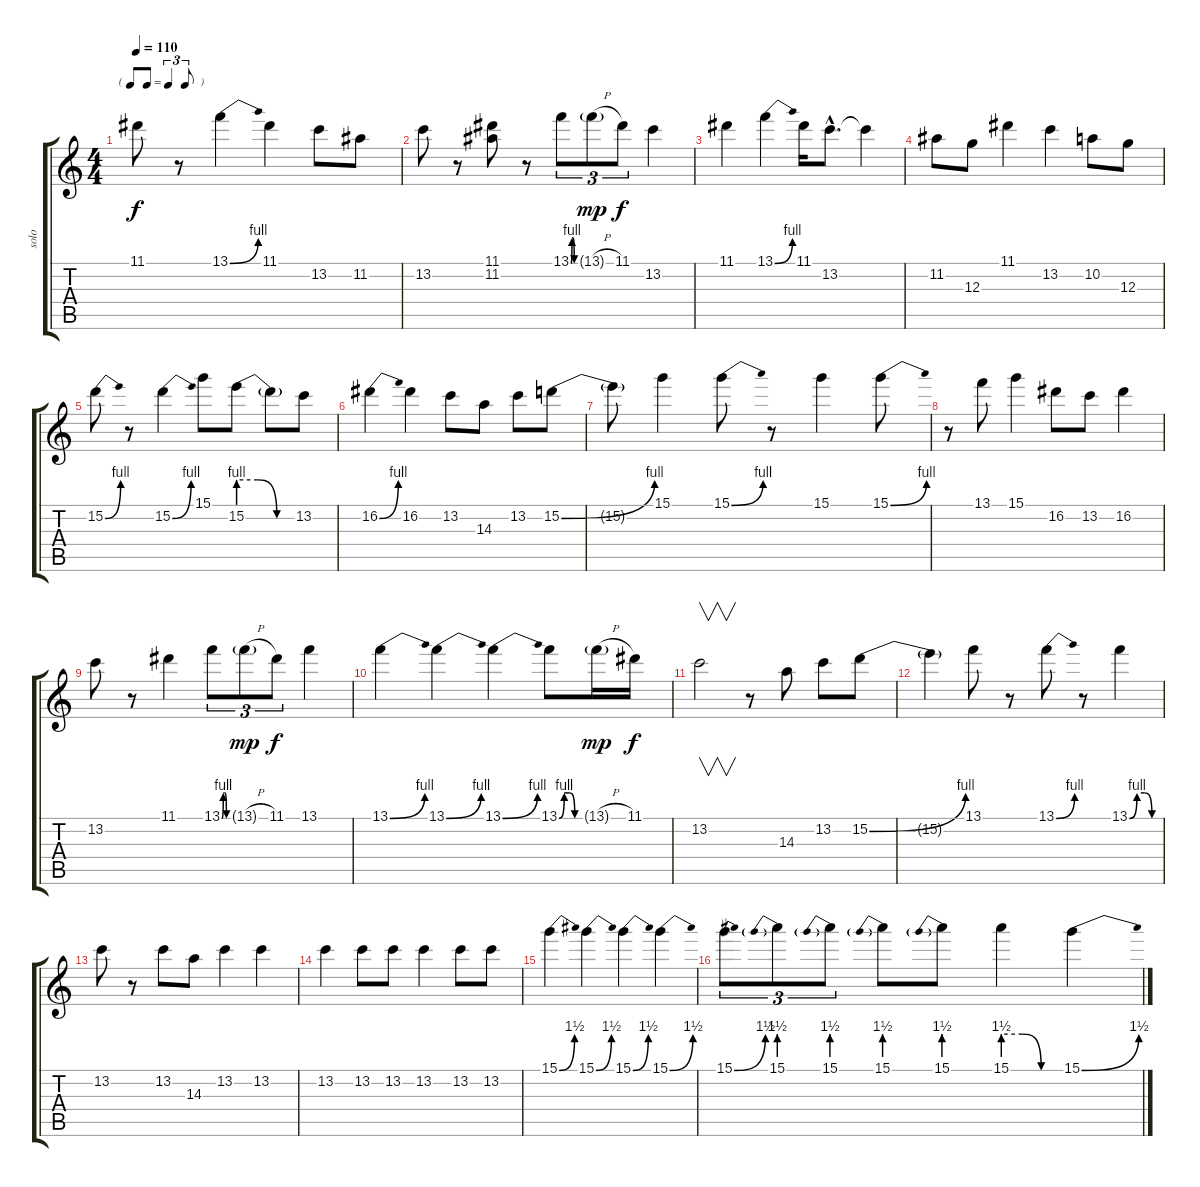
\track ("solo" "solo") {instrument distortionguitar}
\staff {score tabs}
\tuning (E4 B3 G3 D3 A2 E2) {hide}
\ts (4 4)
\tf triplet8th
\tempo 110
\clef g2
\ks c
11.1.8{dy f} r.8 13.1{be (bend 0 0 60 4)}.4 11.1.4 13.2.8 11.2.8 |
13.2.8 r.8 (11.1 11.2).8 r.8 13.1{be (custom 0 0 15 4 30 4 45 0 60 0)}.8{tu (3 2)} 13.1{h g}.8{tu (3 2) dy mp} 11.1.8{tu (3 2) dy f} 13.2.4 |
11.1.4 13.1{be (bend 0 0 60 4)}.4 11.1.16 13.2{hac}.8{d} 13.2{t}.4 |
11.2.8 12.3.8 11.1.4 13.2.4 10.2.8 12.3.8 |
15.2{be (bend 0 0 60 4)}.8 r.8 15.2{be (bend 0 0 60 4)}.4 15.1.8 15.2{be (custom 0 4 20 4 40 0 60 0)}.8 15.2{t}.8 13.2.8 |
16.2{be (bend 0 0 60 4)}.4 16.2.4 13.2.8 14.3.8 13.2.8 15.2{be (bend 0 0 60 4)}.8 |
15.2{t}.8 15.1.4 15.1{be (bend 0 0 60 4)}.8 r.8 15.1.4 15.1{be (bend 0 0 60 4)}.8 |
r.8 13.1.8 15.1.4 16.2.8 13.2.8 16.2.4 |
13.2.8 r.8 11.1.4 13.1{be (custom 0 0 15 4 30 4 45 0 60 0)}.8{tu (3 2)} 13.1{h g}.8{tu (3 2) dy mp} 11.1.8{tu (3 2) dy f} 13.1.4 |
13.1{be (bend 0 0 60 4)}.4 13.1{be (bend 0 0 60 4)}.4 13.1{be (bend 0 0 60 4)}.4 13.1{be (custom 0 0 15 4 30 4 45 0 60 0)}.8 13.1{h g}.16{dy mp} 11.1.16{dy f} |
13.2.2{v} r.8 14.3.8 13.2.8 15.2{be (bend 0 0 60 4)}.8 |
15.2{t}.4 13.1.8 r.8 13.1{be (bend 0 0 60 4)}.8 r.8 13.1{be (custom 0 0 15 4 30 4 45 0 60 0)}.4 |
13.2.8 r.8 13.2.8 14.3.8 13.2.4 13.2.4 |
13.2.4 13.2.8 13.2.8 13.2.4 13.2.8 13.2.8 |
15.1{be (bend 0 0 60 6)}.4 15.1{be (bend 0 0 60 6)}.4 15.1{be (bend 0 0 60 6)}.4 15.1{be (bend 0 0 60 6)}.4 |
15.1{be (bend 0 0 60 6)}.8{tu (3 2)} 15.1{be (prebend 0 6 60 6)}.8{tu (3 2)} 15.1{be (prebend 0 6 60 6)}.8{tu (3 2)} 15.1{be (prebend 0 6 60 6)}.8 15.1{be (prebend 0 6 60 6)}.8 15.1{be (custom 0 6 20 6 40 0 60 0)}.4 15.1{be (bend 0 0 60 6)}.4
